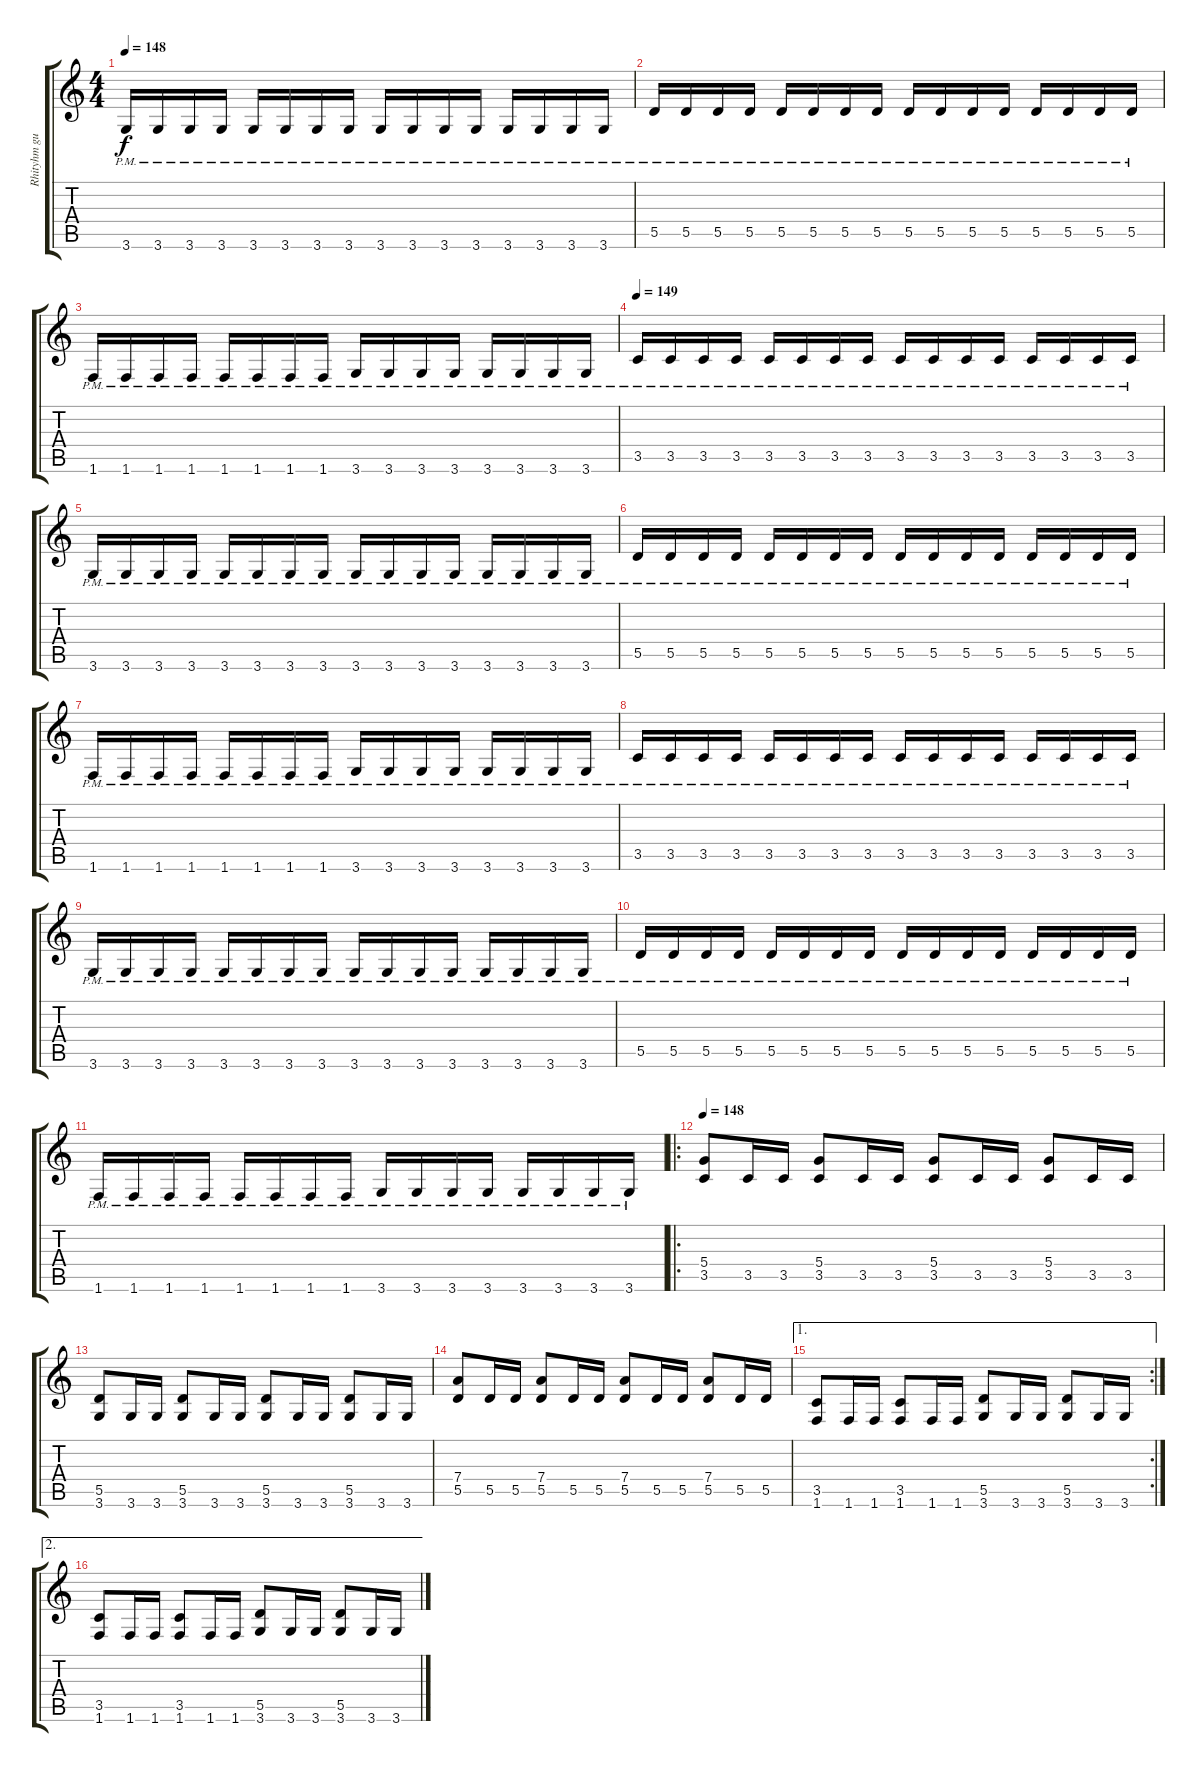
\track ("Rhityhm guitar" "Rhityhm gu") {instrument overdrivenguitar}
\staff {score tabs}
\tuning (E4 B3 G3 D3 A2 E2) {hide}
\ts (4 4)
\tempo 148
\clef g2
\ks c
3.6{pm}.16{dy f} 3.6{pm}.16 3.6{pm}.16 3.6{pm}.16 3.6{pm}.16 3.6{pm}.16 3.6{pm}.16 3.6{pm}.16 3.6{pm}.16 3.6{pm}.16 3.6{pm}.16 3.6{pm}.16 3.6{pm}.16 3.6{pm}.16 3.6{pm}.16 3.6{pm}.16 |
5.5{pm}.16 5.5{pm}.16 5.5{pm}.16 5.5{pm}.16 5.5{pm}.16 5.5{pm}.16 5.5{pm}.16 5.5{pm}.16 5.5{pm}.16 5.5{pm}.16 5.5{pm}.16 5.5{pm}.16 5.5{pm}.16 5.5{pm}.16 5.5{pm}.16 5.5{pm}.16 |
1.6{pm}.16 1.6{pm}.16 1.6{pm}.16 1.6{pm}.16 1.6{pm}.16 1.6{pm}.16 1.6{pm}.16 1.6{pm}.16 3.6{pm}.16 3.6{pm}.16 3.6{pm}.16 3.6{pm}.16 3.6{pm}.16 3.6{pm}.16 3.6{pm}.16 3.6{pm}.16 |
\tempo 149
3.5{pm}.16{volume 13} 3.5{pm}.16 3.5{pm}.16 3.5{pm}.16 3.5{pm}.16 3.5{pm}.16 3.5{pm}.16 3.5{pm}.16 3.5{pm}.16 3.5{pm}.16 3.5{pm}.16 3.5{pm}.16 3.5{pm}.16 3.5{pm}.16 3.5{pm}.16 3.5{pm}.16 |
3.6{pm}.16 3.6{pm}.16 3.6{pm}.16 3.6{pm}.16 3.6{pm}.16 3.6{pm}.16 3.6{pm}.16 3.6{pm}.16 3.6{pm}.16 3.6{pm}.16 3.6{pm}.16 3.6{pm}.16 3.6{pm}.16 3.6{pm}.16 3.6{pm}.16 3.6{pm}.16 |
5.5{pm}.16 5.5{pm}.16 5.5{pm}.16 5.5{pm}.16 5.5{pm}.16 5.5{pm}.16 5.5{pm}.16 5.5{pm}.16 5.5{pm}.16 5.5{pm}.16 5.5{pm}.16 5.5{pm}.16 5.5{pm}.16 5.5{pm}.16 5.5{pm}.16 5.5{pm}.16 |
1.6{pm}.16 1.6{pm}.16 1.6{pm}.16 1.6{pm}.16 1.6{pm}.16 1.6{pm}.16 1.6{pm}.16 1.6{pm}.16 3.6{pm}.16 3.6{pm}.16 3.6{pm}.16 3.6{pm}.16 3.6{pm}.16 3.6{pm}.16 3.6{pm}.16 3.6{pm}.16 |
3.5{pm}.16{volume 13} 3.5{pm}.16 3.5{pm}.16 3.5{pm}.16 3.5{pm}.16 3.5{pm}.16 3.5{pm}.16 3.5{pm}.16 3.5{pm}.16 3.5{pm}.16 3.5{pm}.16 3.5{pm}.16 3.5{pm}.16 3.5{pm}.16 3.5{pm}.16 3.5{pm}.16 |
3.6{pm}.16 3.6{pm}.16 3.6{pm}.16 3.6{pm}.16 3.6{pm}.16 3.6{pm}.16 3.6{pm}.16 3.6{pm}.16 3.6{pm}.16 3.6{pm}.16 3.6{pm}.16 3.6{pm}.16 3.6{pm}.16 3.6{pm}.16 3.6{pm}.16 3.6{pm}.16 |
5.5{pm}.16 5.5{pm}.16 5.5{pm}.16 5.5{pm}.16 5.5{pm}.16 5.5{pm}.16 5.5{pm}.16 5.5{pm}.16 5.5{pm}.16 5.5{pm}.16 5.5{pm}.16 5.5{pm}.16 5.5{pm}.16 5.5{pm}.16 5.5{pm}.16 5.5{pm}.16 |
1.6{pm}.16 1.6{pm}.16 1.6{pm}.16 1.6{pm}.16 1.6{pm}.16 1.6{pm}.16 1.6{pm}.16 1.6{pm}.16 3.6{pm}.16 3.6{pm}.16 3.6{pm}.16 3.6{pm}.16 3.6{pm}.16 3.6{pm}.16 3.6{pm}.16 3.6{pm}.16 |
\ro
\tempo 148
(5.4 3.5).8 3.5.16 3.5.16 (5.4 3.5).8 3.5.16 3.5.16 (5.4 3.5).8 3.5.16 3.5.16 (5.4 3.5).8 3.5.16 3.5.16 |
(5.5 3.6).8 3.6.16 3.6.16 (5.5 3.6).8 3.6.16 3.6.16 (5.5 3.6).8 3.6.16 3.6.16 (5.5 3.6).8 3.6.16 3.6.16 |
(7.4 5.5).8 5.5.16 5.5.16 (7.4 5.5).8 5.5.16 5.5.16 (7.4 5.5).8 5.5.16 5.5.16 (7.4 5.5).8 5.5.16 5.5.16 |
\ae 1
\rc 2
(3.5 1.6).8 1.6.16 1.6.16 (3.5 1.6).8 1.6.16 1.6.16 (5.5 3.6).8 3.6.16 3.6.16 (5.5 3.6).8 3.6.16 3.6.16 |
\ae 2
(3.5 1.6).8 1.6.16 1.6.16 (3.5 1.6).8 1.6.16 1.6.16 (5.5 3.6).8 3.6.16 3.6.16 (5.5 3.6).8 3.6.16 3.6.16
